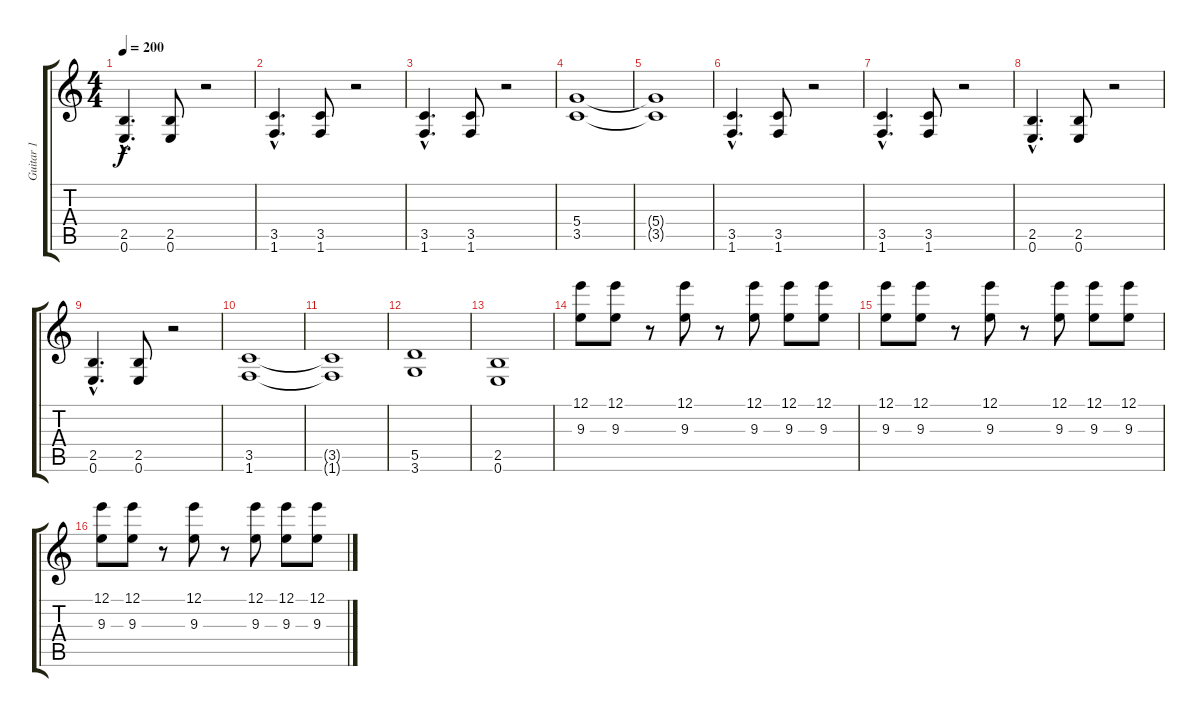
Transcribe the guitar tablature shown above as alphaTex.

\track ("Guitar 1" "Guitar 1") {instrument distortionguitar}
\staff {score tabs}
\tuning (E4 B3 G3 D3 A2 E2) {hide}
\ts (4 4)
\tempo 200
\clef g2
\ks c
(2.5{hac} 0.6{hac}).4{d dy f} (2.5 0.6).8 r.2 |
(3.5{hac} 1.6{hac}).4{d} (3.5 1.6).8 r.2 |
(3.5{hac} 1.6{hac}).4{d} (3.5 1.6).8 r.2 |
(5.4 3.5).1 |
(5.4{t} 3.5{t}).1 |
(3.5{hac} 1.6{hac}).4{d} (3.5 1.6).8 r.2 |
(3.5{hac} 1.6{hac}).4{d} (3.5 1.6).8 r.2 |
(2.5{hac} 0.6{hac}).4{d} (2.5 0.6).8 r.2 |
(2.5{hac} 0.6{hac}).4{d} (2.5 0.6).8 r.2 |
(3.5 1.6).1 |
(3.5{t} 1.6{t}).1 |
(5.5 3.6).1 |
(2.5 0.6).1 |
(12.1 9.3).8 (12.1 9.3).8 r.8 (12.1 9.3).8 r.8 (12.1 9.3).8 (12.1 9.3).8 (12.1 9.3).8 |
(12.1 9.3).8 (12.1 9.3).8 r.8 (12.1 9.3).8 r.8 (12.1 9.3).8 (12.1 9.3).8 (12.1 9.3).8 |
(12.1 9.3).8 (12.1 9.3).8 r.8 (12.1 9.3).8 r.8 (12.1 9.3).8 (12.1 9.3).8 (12.1 9.3).8
